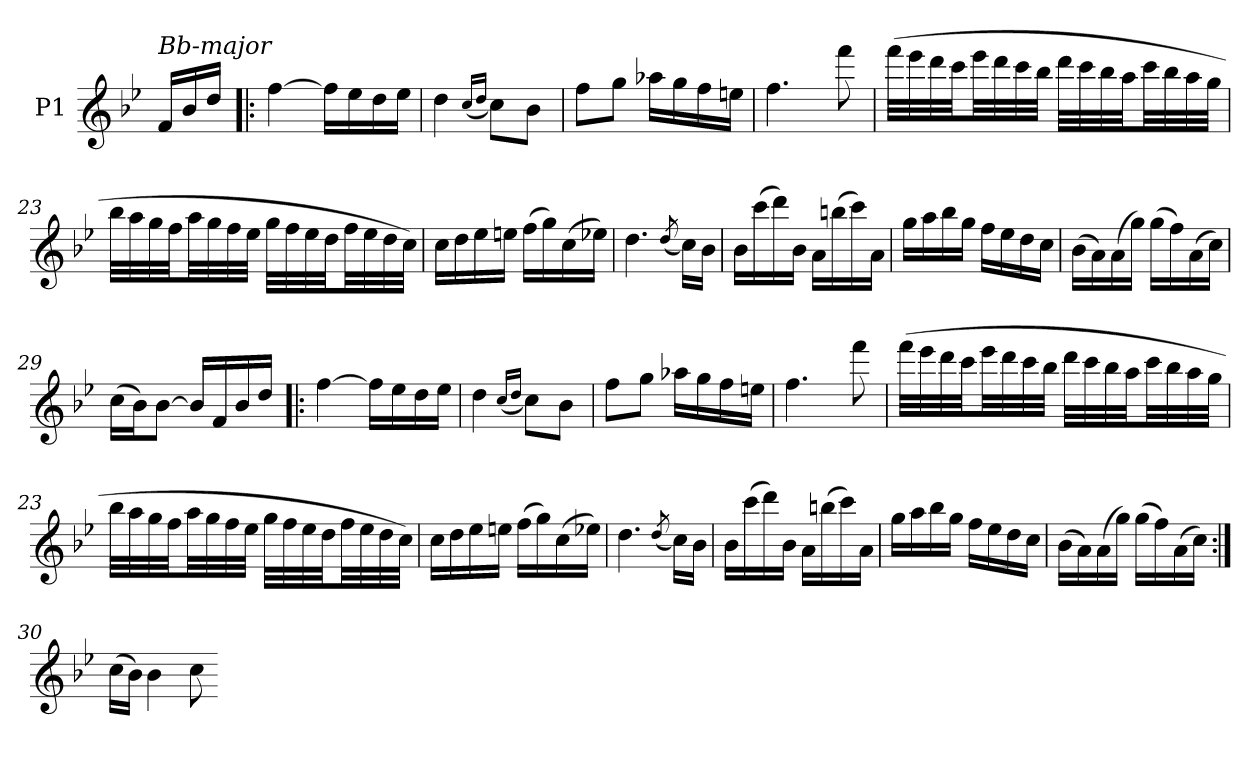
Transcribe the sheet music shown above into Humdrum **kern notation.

**kern
*part1
*staff1
*I"P1
*clefG2
*k[b-e-]
*B-:
=
!LO:TX:a:i:t=Bb-major
16fLL
16b-
16ddJJ
=18!|:
[4ff
16ffLL]
16ee-
16dd
16ee-JJ
=19
4dd
(16qqcc/LL
16qqdd/JJ
8ccL)
8b-J
=20
8ffL
8ggJ
16aa-XLL
16gg
16ff
16eenJJ
=21
4.ff
8fff
=22
(32fffLLL
32eee-
32ddd
32cccJJ
32eee-LL
32ddd
32ccc
32bb-JJJ
32dddLLL
32ccc
32bb-
32aaJJ
32cccLL
32bb-
32aa
32ggJJJ
=23
32bb-LLL
32aa
32gg
32ffJJ
32aaLL
32gg
32ff
32ee-JJJ
32ggLLL
32ff
32ee-
32ddJJ
32ffLL
32ee-
32dd
32ccJJJ)
=24
16ccLL
16dd
16ee-
16eenJJ
(16ffLL
16gg)
(16cc
16ee-XJJ)
=25
4.dd
(8qdd/
16ccLL)
16b-JJ
=26
16b-LL
(16ccc
16ddd)
16b-JJ
16aLL
(16bbn
16ccc)
16aJJ
=27
16ggLL
16aa
16bb-
16ggJJ
16ffLL
16ee-
16dd
16ccJJ
=28
(16b-LL
16a)
(16a
16ggJJ)
(16ggLL
16ff)
(16a
16ccJJ)
=29
(16ccLL
16b-J)
[8b-J
16b-LL]
16f
16b-
16ddJJ
=18!|:
[4ff
16ffLL]
16ee-
16dd
16ee-JJ
=19
4dd
(16qqcc/LL
16qqdd/JJ
8ccL)
8b-J
=20
8ffL
8ggJ
16aa-XLL
16gg
16ff
16eenJJ
=21
4.ff
8fff
=22
(32fffLLL
32eee-
32ddd
32cccJJ
32eee-LL
32ddd
32ccc
32bb-JJJ
32dddLLL
32ccc
32bb-
32aaJJ
32cccLL
32bb-
32aa
32ggJJJ
=23
32bb-LLL
32aa
32gg
32ffJJ
32aaLL
32gg
32ff
32ee-JJJ
32ggLLL
32ff
32ee-
32ddJJ
32ffLL
32ee-
32dd
32ccJJJ)
=24
16ccLL
16dd
16ee-
16eenJJ
(16ffLL
16gg)
(16cc
16ee-XJJ)
=25
4.dd
(8qdd/
16ccLL)
16b-JJ
=26
16b-LL
(16ccc
16ddd)
16b-JJ
16aLL
(16bbn
16ccc)
16aJJ
=27
16ggLL
16aa
16bb-
16ggJJ
16ffLL
16ee-
16dd
16ccJJ
=28
(16b-LL
16a)
(16a
16ggJJ)
(16ggLL
16ff)
(16a
16ccJJ)
=30:|!
(16ccLL
16b-JJ)
4b-
8cc
=-
*-
